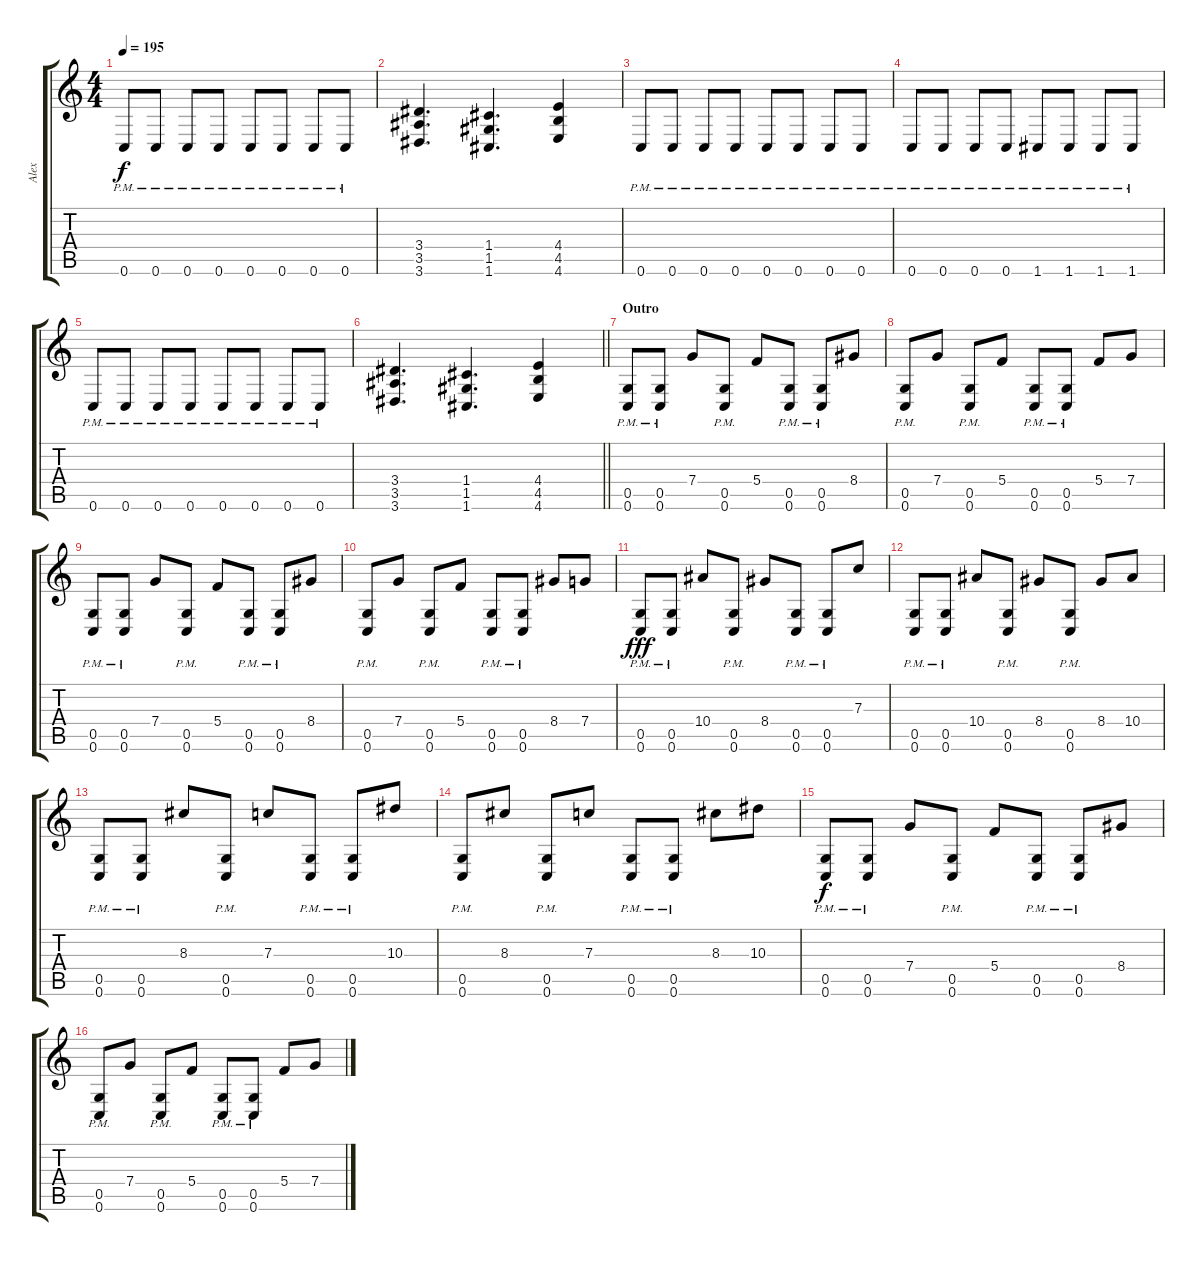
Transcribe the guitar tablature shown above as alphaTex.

\track ("Alex" "Alex") {instrument distortionguitar}
\staff {score tabs}
\tuning (D4 A3 F3 C3 G2 C2) {hide}
\ts (4 4)
\tempo 195
\clef g2
\ks c
0.6{pm}.8{dy f} 0.6{pm}.8 0.6{pm}.8 0.6{pm}.8 0.6{pm}.8 0.6{pm}.8 0.6{pm}.8 0.6{pm}.8 |
(3.4 3.5 3.6).4{d} (1.4 1.5 1.6).4{d} (4.4 4.5 4.6).4 |
0.6{pm}.8 0.6{pm}.8 0.6{pm}.8 0.6{pm}.8 0.6{pm}.8 0.6{pm}.8 0.6{pm}.8 0.6{pm}.8 |
0.6{pm}.8 0.6{pm}.8 0.6{pm}.8 0.6{pm}.8 1.6{pm}.8 1.6{pm}.8 1.6{pm}.8 1.6{pm}.8 |
0.6{pm}.8 0.6{pm}.8 0.6{pm}.8 0.6{pm}.8 0.6{pm}.8 0.6{pm}.8 0.6{pm}.8 0.6{pm}.8 |
\barLineRight lightlight
(3.4 3.5 3.6).4{d} (1.4 1.5 1.6).4{d} (4.4 4.5 4.6).4 |
\section ("" "Outro")
(0.5{pm} 0.6{pm}).8 (0.5{pm} 0.6{pm}).8 7.4.8 (0.5{pm} 0.6{pm}).8 5.4.8 (0.5{pm} 0.6{pm}).8 (0.5{pm} 0.6{pm}).8 8.4.8 |
(0.5{pm} 0.6{pm}).8 7.4.8 (0.5{pm} 0.6{pm}).8 5.4.8 (0.5{pm} 0.6{pm}).8 (0.5{pm} 0.6{pm}).8 5.4.8 7.4.8 |
(0.5{pm} 0.6{pm}).8 (0.5{pm} 0.6{pm}).8 7.4.8 (0.5{pm} 0.6{pm}).8 5.4.8 (0.5{pm} 0.6{pm}).8 (0.5{pm} 0.6{pm}).8 8.4.8 |
(0.5{pm} 0.6{pm}).8 7.4.8 (0.5{pm} 0.6{pm}).8 5.4.8 (0.5{pm} 0.6{pm}).8 (0.5{pm} 0.6{pm}).8 8.4.8 7.4.8 |
(0.5{pm} 0.6{pm}).8{dy fff} (0.5{pm} 0.6{pm}).8 10.4.8 (0.5{pm} 0.6{pm}).8 8.4.8 (0.5{pm} 0.6{pm}).8 (0.5{pm} 0.6{pm}).8 7.3.8 |
(0.5{pm} 0.6{pm}).8 (0.5{pm} 0.6{pm}).8 10.4.8 (0.5{pm} 0.6{pm}).8 8.4.8 (0.5{pm} 0.6{pm}).8 8.4.8 10.4.8 |
(0.5{pm} 0.6{pm}).8 (0.5{pm} 0.6{pm}).8 8.3.8 (0.5{pm} 0.6{pm}).8 7.3.8 (0.5{pm} 0.6{pm}).8 (0.5{pm} 0.6{pm}).8 10.3.8 |
(0.5{pm} 0.6{pm}).8 8.3.8 (0.5{pm} 0.6{pm}).8 7.3.8 (0.5{pm} 0.6{pm}).8 (0.5{pm} 0.6{pm}).8 8.3.8 10.3.8 |
(0.5{pm} 0.6{pm}).8{dy f} (0.5{pm} 0.6{pm}).8 7.4.8 (0.5{pm} 0.6{pm}).8 5.4.8 (0.5{pm} 0.6{pm}).8 (0.5{pm} 0.6{pm}).8 8.4.8 |
(0.5{pm} 0.6{pm}).8 7.4.8 (0.5{pm} 0.6{pm}).8 5.4.8 (0.5{pm} 0.6{pm}).8 (0.5{pm} 0.6{pm}).8 5.4.8 7.4.8
